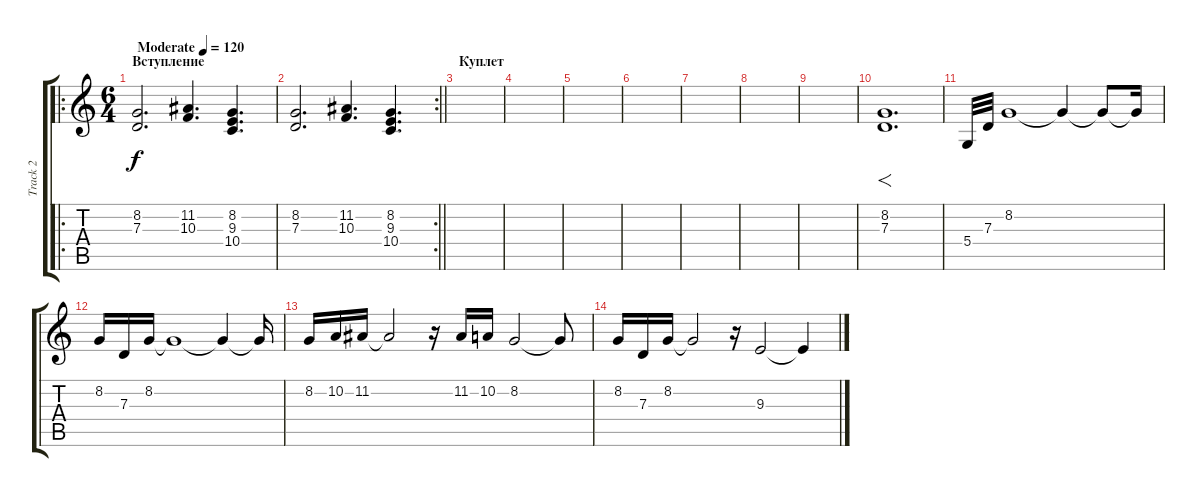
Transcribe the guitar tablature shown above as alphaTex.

\track ("Track 2" "Track 2") {instrument accordion}
\staff {score tabs}
\tuning (E4 B3 G3 D3 A2 E2) {hide}
\ro
\ts (6 4)
\section ("" "Вступление")
\tempo (120 "Moderate")
\clef g2
\ks c
(8.2 7.3).2{d dy f instrument accordion} (11.2 10.3).4{d} (8.2 9.3 10.4).4{d} |
\rc 2
\barLineRight lightlight
(8.2 7.3).2{d} (11.2 10.3).4{d} (8.2 9.3 10.4).4{d} |
\section ("" "Куплет")
|
|
|
|
|
|
|
(8.2 7.3).1{f d} |
5.4.32 7.3.32 8.2.1 8.2{t}.4 8.2{t}.8 8.2{t}.16 |
8.2.16 7.3.16 8.2.16 8.2{t}.1 8.2{t}.4 8.2{t}.16 |
8.2.16 10.2.16 11.2.16 11.2{t}.2 r.16 11.2.16 10.2.16 8.2.2 8.2{t}.8 |
8.2.16 7.3.16 8.2.16 8.2{t}.2 r.16 9.3.2 9.3{t}.4
